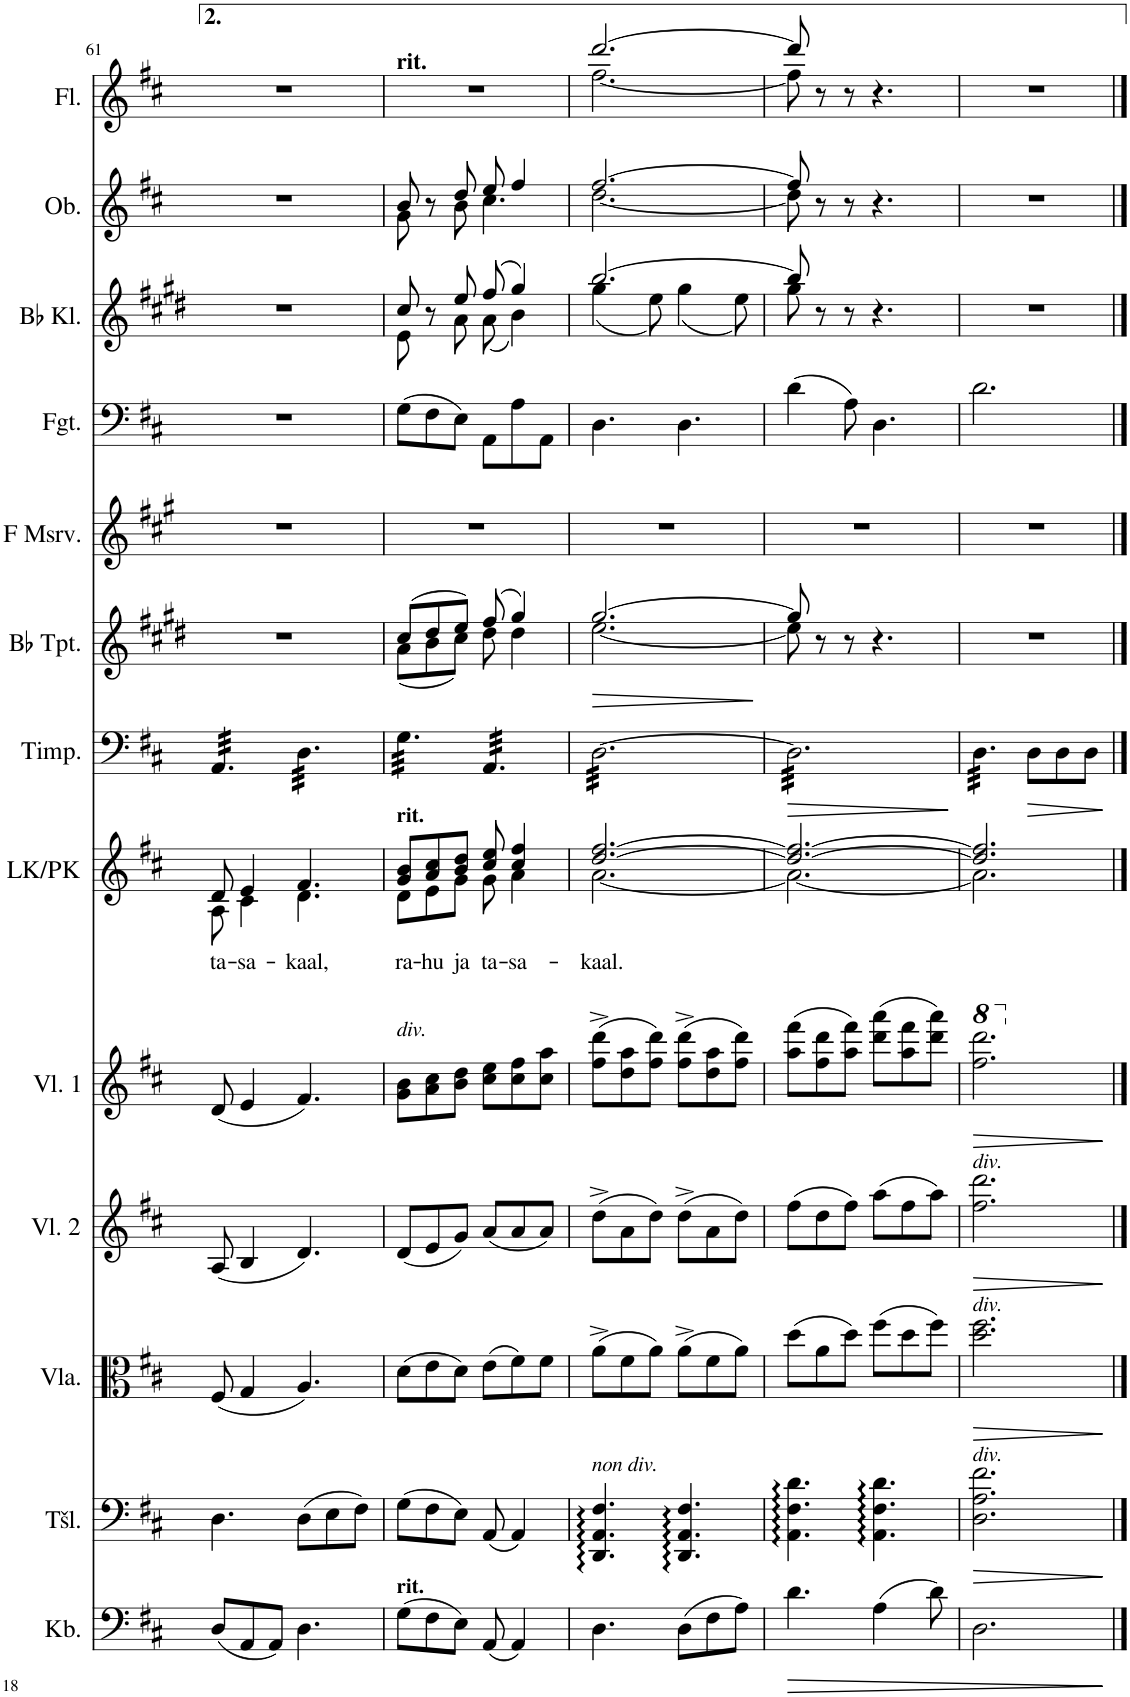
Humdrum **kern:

**kern	**dynam	**kern	**dynam	**kern	**dynam	**kern	**dynam	**kern	**kern	**text	**kern	**dynam	**kern	**dynam	**kern	**kern	**kern	**kern	**kern
*part13	*part13	*part12	*part12	*part11	*part11	*part10	*part10	*part9	*part8	*part8	*part7	*part7	*part6	*part6	*part5	*part4	*part3	*part2	*part1
*staff13	*staff13	*staff12	*staff12	*staff11	*staff11	*staff10	*staff10	*staff9	*staff8	*staff8	*staff7	*staff7	*staff6	*staff6	*staff5	*staff4	*staff3	*staff2	*staff1
*I"Kontrabass	*	*I"Tšello	*	*I"Vioola	*	*I"Viiul 2	*	*I"Viiul 1	*I"Laste- ja poistekoor	*	*I"Timpan	*	*I"Bb trompet	*	*I"Metsasarv F	*I"Fagott	*I"Bb klarnet	*I"Oboe	*I"Flööt
*I'Kb.	*	*I'Tšl.	*	*I'Vla.	*	*I'Vl. 2	*	*I'Vl. 1	*	*	*I'Timp.	*	*I'Bb Tpt.	*	*	*I'Fgt.	*I'Bb Kl.	*I'Ob.	*I'Fl.
!!LO:PB:g=z
*clefF4	*	*clefF4	*	*clefC3	*	*clefG2	*	*clefG2	*clefG2	*	*clefF4	*	*clefG2	*	*clefG2	*clefF4	*clefG2	*clefG2	*clefG2
*Trd7c12	*	*	*	*	*	*	*	*	*	*	*	*	*Trd1c2	*	*Trd4c7	*	*Trd1c2	*	*
*k[f#c#]	*	*k[f#c#]	*	*k[f#c#]	*	*k[f#c#]	*	*k[f#c#]	*k[f#c#]	*	*k[f#c#]	*	*k[f#c#g#d#]	*	*k[f#c#g#]	*k[f#c#]	*k[f#c#g#d#]	*k[f#c#]	*k[f#c#]
*M6/8	*	*M6/8	*	*M6/8	*	*M6/8	*	*M6/8	*M6/8	*	*M6/8	*	*M6/8	*	*M6/8	*M6/8	*M6/8	*M6/8	*M6/8
=61	=61	=61	=61	=61	=61	=61	=61	=61	=61	=61	=61	=61	=61	=61	=61	=61	=61	=61	=61
!	!	!	!	!	!	!	!	!	!	!LO:LY:b	!	!	!	!	!	!	!	!	!
*	*	*	*	*	*	*	*	*	*^	*	*	*	*	*	*	*	*	*	*
*	*	*	*	*	*	*	*	*	*	*	*	*tremolo	*	*	*	*	*	*	*	*
(8D/L	.	4.D\	.	(8F#/	.	(8A/	.	(8d/	8d/	8A\	ta-	32AA/LLL	.	2.r	.	2.r	2.r	2.r	2.r	2.r
.	.	.	.	.	.	.	.	.	.	.	.	32AA/	.	.	.	.	.	.	.	.
.	.	.	.	.	.	.	.	.	.	.	.	32AA/	.	.	.	.	.	.	.	.
.	.	.	.	.	.	.	.	.	.	.	.	32AA/	.	.	.	.	.	.	.	.
!	!	!	!	!	!	!	!	!	!	!	!LO:LY:b	!	!	!	!	!	!	!	!	!
8AA/	.	.	.	4G/	.	4B/	.	4e/	4e/	4c#\	-sa-	32AA/	.	.	.	.	.	.	.	.
.	.	.	.	.	.	.	.	.	.	.	.	32AA/	.	.	.	.	.	.	.	.
.	.	.	.	.	.	.	.	.	.	.	.	32AA/	.	.	.	.	.	.	.	.
.	.	.	.	.	.	.	.	.	.	.	.	32AA/	.	.	.	.	.	.	.	.
8AA/J)	.	.	.	.	.	.	.	.	.	.	.	32AA/	.	.	.	.	.	.	.	.
.	.	.	.	.	.	.	.	.	.	.	.	32AA/	.	.	.	.	.	.	.	.
.	.	.	.	.	.	.	.	.	.	.	.	32AA/	.	.	.	.	.	.	.	.
.	.	.	.	.	.	.	.	.	.	.	.	32AA/JJJ	.	.	.	.	.	.	.	.
!	!	!	!	!	!	!	!	!	!	!	!LO:LY:b	!	!	!	!	!	!	!	!	!
4.D\	.	(8D\L	.	4.A/)	.	4.d/)	.	4.f#/)	4.f#/	4.d\	-kaal,	32D\LLL	.	.	.	.	.	.	.	.
.	.	.	.	.	.	.	.	.	.	.	.	32D\	.	.	.	.	.	.	.	.
.	.	.	.	.	.	.	.	.	.	.	.	32D\	.	.	.	.	.	.	.	.
.	.	.	.	.	.	.	.	.	.	.	.	32D\	.	.	.	.	.	.	.	.
.	.	8E\	.	.	.	.	.	.	.	.	.	32D\	.	.	.	.	.	.	.	.
.	.	.	.	.	.	.	.	.	.	.	.	32D\	.	.	.	.	.	.	.	.
.	.	.	.	.	.	.	.	.	.	.	.	32D\	.	.	.	.	.	.	.	.
.	.	.	.	.	.	.	.	.	.	.	.	32D\	.	.	.	.	.	.	.	.
.	.	8F#\J)	.	.	.	.	.	.	.	.	.	32D\	.	.	.	.	.	.	.	.
.	.	.	.	.	.	.	.	.	.	.	.	32D\	.	.	.	.	.	.	.	.
.	.	.	.	.	.	.	.	.	.	.	.	32D\	.	.	.	.	.	.	.	.
.	.	.	.	.	.	.	.	.	.	.	.	32D\JJJ	.	.	.	.	.	.	.	.
=62	=62	=62	=62	=62	=62	=62	=62	=62	=62	=62	=62	=62	=62	=62	=62	=62	=62	=62	=62	=62
!	!	!	!	!	!	!	!	!	!	!	!	!	!	!	!	!	!	!	!	!LO:TX:a:B:t=rit.
!	!	!	!	!	!	!	!	!	!LO:TX:a:B:t=rit.	!	!	!	!	!	!	!	!	!	!	!
!	!	!	!	!	!	!	!	!LO:TX:a:i:t=div.	!	!	!	!	!	!	!	!	!	!	!	!
!LO:TX:a:B:t=rit.	!	!	!	!	!	!	!	!	!	!	!	!	!	!	!	!	!	!	!	!
!	!	!	!	!	!	!	!	!	!	!	!LO:LY:b	!	!	!	!	!	!	!	!	!
*	*	*	*	*	*	*	*	*	*	*	*	*	*	*^	*	*	*	*^	*^	*
(8G\L	.	(8G\L	.	(8d\L	.	(8d/L	.	8g\ 8b\L	8g/ 8b/L	8d\L	ra-	32G\LLL	.	(8cc#/L	(8a\L	.	2.r	(8G\L	8cc#/	8e\	8b/	8g\	2.r
.	.	.	.	.	.	.	.	.	.	.	.	32G\	.	.	.	.	.	.	.	.	.	.	.
.	.	.	.	.	.	.	.	.	.	.	.	32G\	.	.	.	.	.	.	.	.	.	.	.
.	.	.	.	.	.	.	.	.	.	.	.	32G\	.	.	.	.	.	.	.	.	.	.	.
!	!	!	!	!	!	!	!	!	!	!	!LO:LY:b	!	!	!	!	!	!	!	!	!	!	!	!
8F#\	.	8F#\	.	8e\	.	8e/	.	8a\ 8cc#\	8a/ 8cc#/	8e\	-hu	32G\	.	8dd#/	8b\	.	.	8F#\	8r	8ryy	8r	8ryy	.
.	.	.	.	.	.	.	.	.	.	.	.	32G\	.	.	.	.	.	.	.	.	.	.	.
.	.	.	.	.	.	.	.	.	.	.	.	32G\	.	.	.	.	.	.	.	.	.	.	.
.	.	.	.	.	.	.	.	.	.	.	.	32G\	.	.	.	.	.	.	.	.	.	.	.
!	!	!	!	!	!	!	!	!	!	!	!LO:LY:b	!	!	!	!	!	!	!	!	!	!	!	!
8E\J)	.	8E\J)	.	8d\J)	.	8g/J)	.	8b\ 8dd\J	8b/ 8dd/J	8g\J	ja	32G\	.	8ee/J)	8cc#\J)	.	.	8E\J)	8ee/	8a\	8dd/	8b\	.
.	.	.	.	.	.	.	.	.	.	.	.	32G\	.	.	.	.	.	.	.	.	.	.	.
.	.	.	.	.	.	.	.	.	.	.	.	32G\	.	.	.	.	.	.	.	.	.	.	.
.	.	.	.	.	.	.	.	.	.	.	.	32G\JJJ	.	.	.	.	.	.	.	.	.	.	.
!	!	!	!	!	!	!	!	!	!	!	!LO:LY:b	!	!	!	!	!	!	!	!	!	!	!	!
(8AA/	.	(8AA/	.	(8e\L	.	(8a/L	.	8cc#\ 8ee\L	8cc#/ 8ee/	8g\	ta-	32AA/LLL	.	(8ff#/	8dd#\	.	.	8AA\L	(8ff#/	(8a\	8ee/	4.cc#\	.
.	.	.	.	.	.	.	.	.	.	.	.	32AA/	.	.	.	.	.	.	.	.	.	.	.
.	.	.	.	.	.	.	.	.	.	.	.	32AA/	.	.	.	.	.	.	.	.	.	.	.
.	.	.	.	.	.	.	.	.	.	.	.	32AA/	.	.	.	.	.	.	.	.	.	.	.
!	!	!	!	!	!	!	!	!	!	!	!LO:LY:b	!	!	!	!	!	!	!	!	!	!	!	!
4AA/)	.	4AA/)	.	8f#\)	.	8a/	.	8cc#\ 8ff#\	4cc#/ 4ff#/	4a\	-sa-	32AA/	.	4gg#/)	4dd#\	.	.	8A\	4gg#/)	4b\)	4ff#/	.	.
.	.	.	.	.	.	.	.	.	.	.	.	32AA/	.	.	.	.	.	.	.	.	.	.	.
.	.	.	.	.	.	.	.	.	.	.	.	32AA/	.	.	.	.	.	.	.	.	.	.	.
.	.	.	.	.	.	.	.	.	.	.	.	32AA/	.	.	.	.	.	.	.	.	.	.	.
.	.	.	.	8f#\J	.	8a/J)	.	8cc#\ 8aa\J	.	.	.	32AA/	.	.	.	.	.	8AA\J	.	.	.	.	.
.	.	.	.	.	.	.	.	.	.	.	.	32AA/	.	.	.	.	.	.	.	.	.	.	.
.	.	.	.	.	.	.	.	.	.	.	.	32AA/	.	.	.	.	.	.	.	.	.	.	.
.	.	.	.	.	.	.	.	.	.	.	.	32AA/JJJ	.	.	.	.	.	.	.	.	.	.	.
=63	=63	=63	=63	=63	=63	=63	=63	=63	=63	=63	=63	=63	=63	=63	=63	=63	=63	=63	=63	=63	=63	=63	=63
!	!	!LO:TX:a:i:t=non div.	!	!	!	!	!	!	!	!	!	!	!	!	!	!	!	!	!	!	!	!	!
!	!	!	!	!	!	!	!	!	!	!	!LO:LY:b	!	!	!	!	!LO:HP:b	!	!	!	!	!	!	!
*	*	*	*	*	*	*	*	*	*	*	*	*	*	*	*	*	*	*	*	*	*	*	*^
4.D\	.	4.DD/:: 4.AA/:: 4.F#/::	.	(8a^\L	.	(8dd^\L	.	(8ff#\^ 8ddd\^L	[2.dd/ [2.ff#/	[2.a\	-kaal.	[32D\LLL	.	[2.gg#/	[2.ee\	>	2.r	4.D\	[2.bb/	(4gg#\	[2.ff#/	[2.dd\	[2.ddd/	[2.ff#\
.	.	.	.	.	.	.	.	.	.	.	.	32D\	.	.	.	.	.	.	.	.	.	.	.	.
.	.	.	.	.	.	.	.	.	.	.	.	32D\	.	.	.	.	.	.	.	.	.	.	.	.
.	.	.	.	.	.	.	.	.	.	.	.	32D\	.	.	.	.	.	.	.	.	.	.	.	.
.	.	.	.	8f#\	.	8a\	.	8dd\ 8aa\	.	.	.	32D\	.	.	.	.	.	.	.	.	.	.	.	.
.	.	.	.	.	.	.	.	.	.	.	.	32D\	.	.	.	.	.	.	.	.	.	.	.	.
.	.	.	.	.	.	.	.	.	.	.	.	32D\	.	.	.	.	.	.	.	.	.	.	.	.
.	.	.	.	.	.	.	.	.	.	.	.	32D\	.	.	.	.	.	.	.	.	.	.	.	.
.	.	.	.	8a\J)	.	8dd\J)	.	8ff#\ 8ddd\J)	.	.	.	32D\	.	.	.	.	.	.	.	8ee\)	.	.	.	.
.	.	.	.	.	.	.	.	.	.	.	.	32D\	.	.	.	.	.	.	.	.	.	.	.	.
.	.	.	.	.	.	.	.	.	.	.	.	32D\	.	.	.	.	.	.	.	.	.	.	.	.
.	.	.	.	.	.	.	.	.	.	.	.	32D\	.	.	.	.	.	.	.	.	.	.	.	.
(8D\L	.	4.DD/:: 4.AA/:: 4.F#/::	.	(8a^\L	.	(8dd^\L	.	(8ff#\^ 8ddd\^L	.	.	.	32D\	.	.	.	.	.	4.D\	.	(4gg#\	.	.	.	.
.	.	.	.	.	.	.	.	.	.	.	.	32D\	.	.	.	.	.	.	.	.	.	.	.	.
.	.	.	.	.	.	.	.	.	.	.	.	32D\	.	.	.	.	.	.	.	.	.	.	.	.
.	.	.	.	.	.	.	.	.	.	.	.	32D\	.	.	.	.	.	.	.	.	.	.	.	.
8F#\	.	.	.	8f#\	.	8a\	.	8dd\ 8aa\	.	.	.	32D\	.	.	.	.	.	.	.	.	.	.	.	.
.	.	.	.	.	.	.	.	.	.	.	.	32D\	.	.	.	.	.	.	.	.	.	.	.	.
.	.	.	.	.	.	.	.	.	.	.	.	32D\	.	.	.	.	.	.	.	.	.	.	.	.
.	.	.	.	.	.	.	.	.	.	.	.	32D\	.	.	.	.	.	.	.	.	.	.	.	.
8A\J)	.	.	.	8a\J)	.	8dd\J)	.	8ff#\ 8ddd\J)	.	.	.	32D\	.	.	.	.	.	.	.	8ee\)	.	.	.	.
.	.	.	.	.	.	.	.	.	.	.	.	32D\	.	.	.	.	.	.	.	.	.	.	.	.
.	.	.	.	.	.	.	.	.	.	.	.	32D\	.	.	.	.	.	.	.	.	.	.	.	.
.	.	.	.	.	.	.	.	.	.	.	.	32D\JJJ	.	.	.	.	.	.	.	.	.	.	.	.
*	*	*	*	*	*	*	*	*	*	*	*	*	*	*	*	*	*	*	*v	*v	*	*	*v	*v
*	*	*	*	*	*	*	*	*	*v	*v	*	*	*	*v	*v	*	*	*	*	*v	*v	*
.	.	.	.	.	.	.	.	.	.	.	.	.	.	]	.	.	.	.	.
=64	=64	=64	=64	=64	=64	=64	=64	=64	=64	=64	=64	=64	=64	=64	=64	=64	=64	=64	=64
!	!LO:HP:b	!	!	!	!	!	!	!	!	!	!	!LO:HP:b	!	!	!	!	!	!	!
*	*	*	*	*	*	*	*	*	*^	*	*	*	*^	*	*	*	*^	*^	*^
4.d\	>	4.AA\:: 4.F#\:: 4.d\::	.	(8dd\L	.	(8ff#\L	.	(8aa\ 8fff#\L	2.dd/_ 2.ff#/_	2.a\_	.	32D\]LLL	>	8gg#/]	8ee\]	.	2.r	(4d\	8bb/]	8gg#\	8ff#/]	8dd\]	8ddd/]	8ff#\]
.	.	.	.	.	.	.	.	.	.	.	.	32D\	.	.	.	.	.	.	.	.	.	.	.	.
.	.	.	.	.	.	.	.	.	.	.	.	32D\	.	.	.	.	.	.	.	.	.	.	.	.
.	.	.	.	.	.	.	.	.	.	.	.	32D\	.	.	.	.	.	.	.	.	.	.	.	.
.	.	.	.	8a\	.	8dd\	.	8ff#\ 8ddd\	.	.	.	32D\	.	8r	8ryy	.	.	.	8r	8ryy	8r	8ryy	8r	8ryy
.	.	.	.	.	.	.	.	.	.	.	.	32D\	.	.	.	.	.	.	.	.	.	.	.	.
.	.	.	.	.	.	.	.	.	.	.	.	32D\	.	.	.	.	.	.	.	.	.	.	.	.
.	.	.	.	.	.	.	.	.	.	.	.	32D\	.	.	.	.	.	.	.	.	.	.	.	.
.	.	.	.	8dd\J)	.	8ff#\J)	.	8aa\ 8fff#\J)	.	.	.	32D\	.	8r	8ryy	.	.	8A\)	8r	8ryy	8r	8ryy	8r	8ryy
.	.	.	.	.	.	.	.	.	.	.	.	32D\	.	.	.	.	.	.	.	.	.	.	.	.
.	.	.	.	.	.	.	.	.	.	.	.	32D\	.	.	.	.	.	.	.	.	.	.	.	.
.	.	.	.	.	.	.	.	.	.	.	.	32D\	.	.	.	.	.	.	.	.	.	.	.	.
(4A\	.	4.AA\:: 4.F#\:: 4.d\::	.	(8ff#\L	.	(8aa\L	.	(8ddd\ 8aaa\L	.	.	.	32D\	.	4.r	4.ryy	.	.	4.D\	4.r	4.ryy	4.r	4.ryy	4.r	4.ryy
.	.	.	.	.	.	.	.	.	.	.	.	32D\	.	.	.	.	.	.	.	.	.	.	.	.
.	.	.	.	.	.	.	.	.	.	.	.	32D\	.	.	.	.	.	.	.	.	.	.	.	.
.	.	.	.	.	.	.	.	.	.	.	.	32D\	.	.	.	.	.	.	.	.	.	.	.	.
.	.	.	.	8dd\	.	8ff#\	.	8aa\ 8fff#\	.	.	.	32D\	.	.	.	.	.	.	.	.	.	.	.	.
.	.	.	.	.	.	.	.	.	.	.	.	32D\	.	.	.	.	.	.	.	.	.	.	.	.
.	.	.	.	.	.	.	.	.	.	.	.	32D\	.	.	.	.	.	.	.	.	.	.	.	.
.	.	.	.	.	.	.	.	.	.	.	.	32D\	.	.	.	.	.	.	.	.	.	.	.	.
8d\)	.	.	.	8ff#\J)	.	8aa\J)	.	8ddd\ 8aaa\J)	.	.	.	32D\	.	.	.	.	.	.	.	.	.	.	.	.
.	.	.	.	.	.	.	.	.	.	.	.	32D\	.	.	.	.	.	.	.	.	.	.	.	.
.	.	.	.	.	.	.	.	.	.	.	.	32D\	.	.	.	.	.	.	.	.	.	.	.	.
.	.	.	.	.	.	.	.	.	.	.	.	32D\JJJ	.	.	.	.	.	.	.	.	.	.	.	.
*	*	*	*	*	*	*	*	*	*	*	*	*	*	*	*	*	*	*	*v	*v	*	*	*v	*v
*	*	*	*	*	*	*	*	*	*v	*v	*	*	*	*v	*v	*	*	*	*	*v	*v	*
.	.	.	.	.	.	.	.	.	.	.	.	]	.	.	.	.	.	.	.
=65	=65	=65	=65	=65	=65	=65	=65	=65	=65	=65	=65	=65	=65	=65	=65	=65	=65	=65	=65
!	!	!	!LO:HP:b	!	!LO:HP:b	!	!LO:HP:b	!	!	!	!	!	!	!	!	!	!	!	!
*	*	*	*	*	*	*	*	*8va	*	*	*	*	*	*	*	*	*	*	*
*	*	*	*	*	*	*	*	*	*^	*	*	*	*	*	*	*	*	*	*
!	!	!	!	!	!	!LO:TX:a:i:t=div.	!	!	!	!	!	!	!	!	!	!	!	!	!	!
!	!	!	!	!LO:TX:a:i:t=div.	!	!	!	!	!	!	!	!	!	!	!	!	!	!	!	!
!	!	!LO:TX:a:i:t=div.	!	!	!	!	!	!	!	!	!	!	!	!	!	!	!	!	!	!
2.D\	.	2.D\ 2.A\ 2.f#\	>	2.dd\ 2.ff#\	>	2.ff#\ 2.ddd\	>	2.fff#\ 2.dddd\	2.dd/] 2.ff#/]	2.a\]	.	32D\LLL	.	2.r	.	2.r	2.d\	2.r	2.r	2.r
.	.	.	.	.	.	.	.	.	.	.	.	32D\	.	.	.	.	.	.	.	.
.	.	.	.	.	.	.	.	.	.	.	.	32D\	.	.	.	.	.	.	.	.
.	.	.	.	.	.	.	.	.	.	.	.	32D\	.	.	.	.	.	.	.	.
.	.	.	.	.	.	.	.	.	.	.	.	32D\	.	.	.	.	.	.	.	.
.	.	.	.	.	.	.	.	.	.	.	.	32D\	.	.	.	.	.	.	.	.
.	.	.	.	.	.	.	.	.	.	.	.	32D\	.	.	.	.	.	.	.	.
.	.	.	.	.	.	.	.	.	.	.	.	32D\	.	.	.	.	.	.	.	.
.	.	.	.	.	.	.	.	.	.	.	.	32D\	.	.	.	.	.	.	.	.
.	.	.	.	.	.	.	.	.	.	.	.	32D\	.	.	.	.	.	.	.	.
.	.	.	.	.	.	.	.	.	.	.	.	32D\	.	.	.	.	.	.	.	.
.	.	.	.	.	.	.	.	.	.	.	.	32D\JJJ	.	.	.	.	.	.	.	.
*	*	*	*	*	*	*	*	*	*	*	*	*Xtremolo	*	*	*	*	*	*	*	*
!	!	!	!	!	!	!	!	!	!	!	!	!	!LO:HP:b	!	!	!	!	!	!	!
.	.	.	.	.	.	.	.	.	.	.	.	8D\L	>	.	.	.	.	.	.	.
.	.	.	.	.	.	.	.	.	.	.	.	8D\	.	.	.	.	.	.	.	.
.	.	.	.	.	.	.	.	.	.	.	.	8D\J	.	.	.	.	.	.	.	.
*	*	*	*	*	*	*	*	*	*v	*v	*	*	*	*	*	*	*	*	*	*
.	]	.	]	.	]	.	]	.	.	.	.	]	.	.	.	.	.	.	.
*	*	*	*	*	*	*	*	*X8va	*	*	*	*	*	*	*	*	*	*	*
==	==	==	==	==	==	==	==	==	==	==	==	==	==	==	==	==	==	==	==
*-	*-	*-	*-	*-	*-	*-	*-	*-	*-	*-	*-	*-	*-	*-	*-	*-	*-	*-	*-
